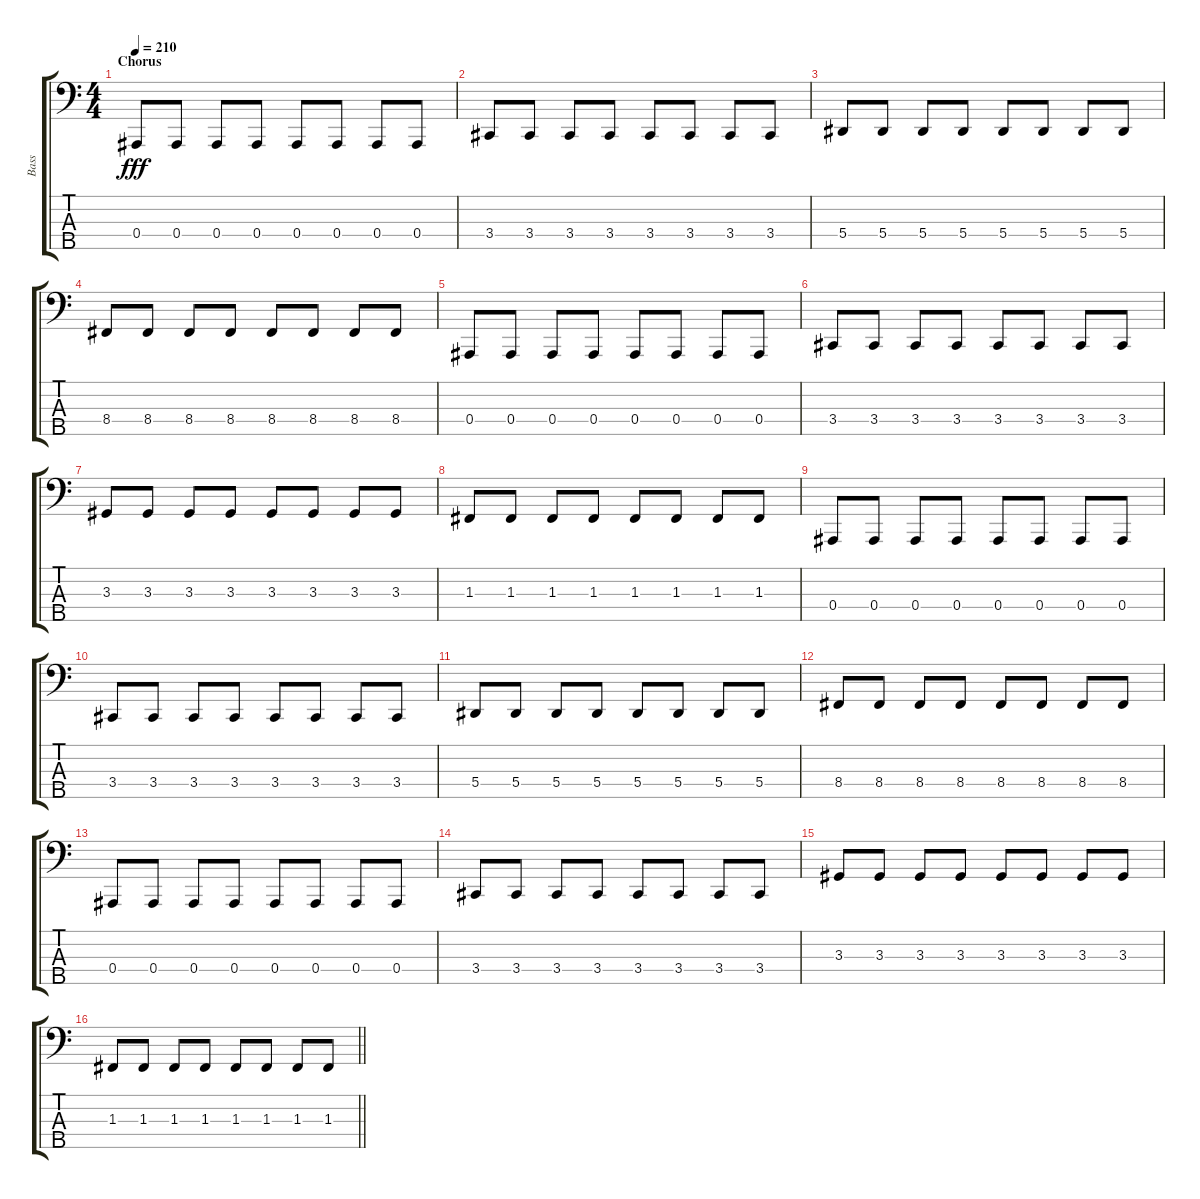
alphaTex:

\track ("Bass" "Bass") {instrument electricbasspick}
\staff {score tabs}
\tuning (Eb2 Bb1 F1 Bb0 F0) {hide}
\ts (4 4)
\section ("" "Chorus")
\tempo 210
\clef f4
\ks c
0.4.8{dy fff} 0.4.8 0.4.8 0.4.8 0.4.8 0.4.8 0.4.8 0.4.8 |
3.4.8 3.4.8 3.4.8 3.4.8 3.4.8 3.4.8 3.4.8 3.4.8 |
5.4.8 5.4.8 5.4.8 5.4.8 5.4.8 5.4.8 5.4.8 5.4.8 |
8.4.8 8.4.8 8.4.8 8.4.8 8.4.8 8.4.8 8.4.8 8.4.8 |
0.4.8 0.4.8 0.4.8 0.4.8 0.4.8 0.4.8 0.4.8 0.4.8 |
3.4.8 3.4.8 3.4.8 3.4.8 3.4.8 3.4.8 3.4.8 3.4.8 |
3.3.8 3.3.8 3.3.8 3.3.8 3.3.8 3.3.8 3.3.8 3.3.8 |
1.3.8 1.3.8 1.3.8 1.3.8 1.3.8 1.3.8 1.3.8 1.3.8 |
0.4.8 0.4.8 0.4.8 0.4.8 0.4.8 0.4.8 0.4.8 0.4.8 |
3.4.8 3.4.8 3.4.8 3.4.8 3.4.8 3.4.8 3.4.8 3.4.8 |
5.4.8 5.4.8 5.4.8 5.4.8 5.4.8 5.4.8 5.4.8 5.4.8 |
8.4.8 8.4.8 8.4.8 8.4.8 8.4.8 8.4.8 8.4.8 8.4.8 |
0.4.8 0.4.8 0.4.8 0.4.8 0.4.8 0.4.8 0.4.8 0.4.8 |
3.4.8 3.4.8 3.4.8 3.4.8 3.4.8 3.4.8 3.4.8 3.4.8 |
3.3.8 3.3.8 3.3.8 3.3.8 3.3.8 3.3.8 3.3.8 3.3.8 |
\barLineRight lightlight
1.3.8 1.3.8 1.3.8 1.3.8 1.3.8 1.3.8 1.3.8 1.3.8
